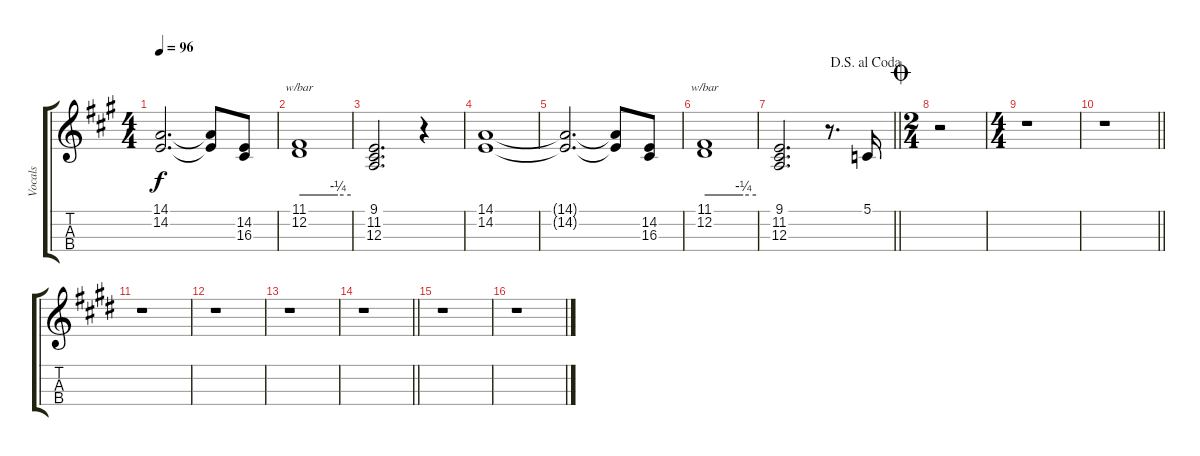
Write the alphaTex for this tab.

\track ("Vocals" "Vocals") {instrument synthvoice}
\staff {score tabs}
\tuning (G3 D3 A2 E2) {hide}
\ts (4 4)
\tempo 96
\clef g2
\ks a
(14.1{t} 14.2{t}).2{d dy f} (14.1{t} 14.2{t}).8 (14.2 16.3).8 |
(11.1 12.2).1{tbe (custom default 0 0 45 -1 60 -1)} |
(9.1 11.2 12.3).2{d} r.4 |
(14.1 14.2).1 |
(14.1{t} 14.2{t}).2{d} (14.1{t} 14.2{t}).8 (14.2 16.3).8 |
(11.1 12.2).1{tbe (custom default 0 0 45 -1 60 -1)} |
\jump dalsegnoalcoda
\barLineRight lightlight
(9.1 11.2 12.3).2{d} r.8{d} 5.1.16 |
\ts (2 4)
\jump coda
r.2 |
\ts (4 4)
r.1 |
\barLineRight lightlight
r.1 |
\ks e
r.1 |
\ks c#minor
r.1 |
r.1 |
\barLineRight lightlight
r.1 |
\ks e
r.1 |
\ks c#minor
r.1
